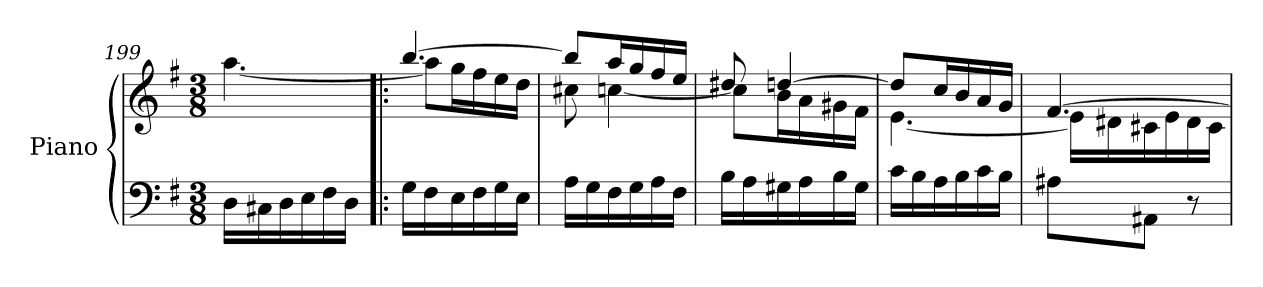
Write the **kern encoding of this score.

**kern	**kern
*part1	*part1
*staff2	*staff1
*I"Piano	*
*I'Pno	*
!!LO:LB:g=z
*clefF4	*clefG2
*k[f#]	*k[f#]
*M3/8	*M3/8
=199	=199
*	*^
16D\LL	4.ryy	[4.aa\
16C#X\	.	.
16D\	.	.
16E\	.	.
16F#\	.	.
16D\JJ	.	.
=200!|:	=200!|:	=200!|:
16G\LL	[4.bb/	8aa\L]
16F#\	.	.
16E\	.	16gg\L
16F#\	.	16ff#\
16G\	.	16ee\
16E\JJ	.	16dd\JJ
=201	=201	=201
16A\LL	8bb/L]	8cc#X\
16G\	.	.
16F#\	16aa/L	[4ccn\
16G\	16gg/	.
16A\	16ff#/	.
16F#\JJ	16ee/JJ	.
=202	=202	=202
16B\LL	8dd#X/	8cc\L]
16A\	.	.
16G#X\	[4ddn/	16b\L
16A\	.	16a\
16B\	.	16g#X\
16G#\JJ	.	16f#\JJ
=203	=203	=203
16c\LL	8dd/L]	[4.e\
16B\	.	.
16A\	16cc/L	.
16B\	16b/	.
16c\	16a/	.
16B\JJ	16g/JJ	.
!!LO:LB:g=z	!!
=204	=204	=204
8A#X\L	[4.f#/	16e\LL]
.	.	16d#X\
8AA#X\J	.	16c#X\
.	.	16e\
8r	.	16d#\
.	.	16c#\JJ
*	*v	*v
=	=
*-	*-
